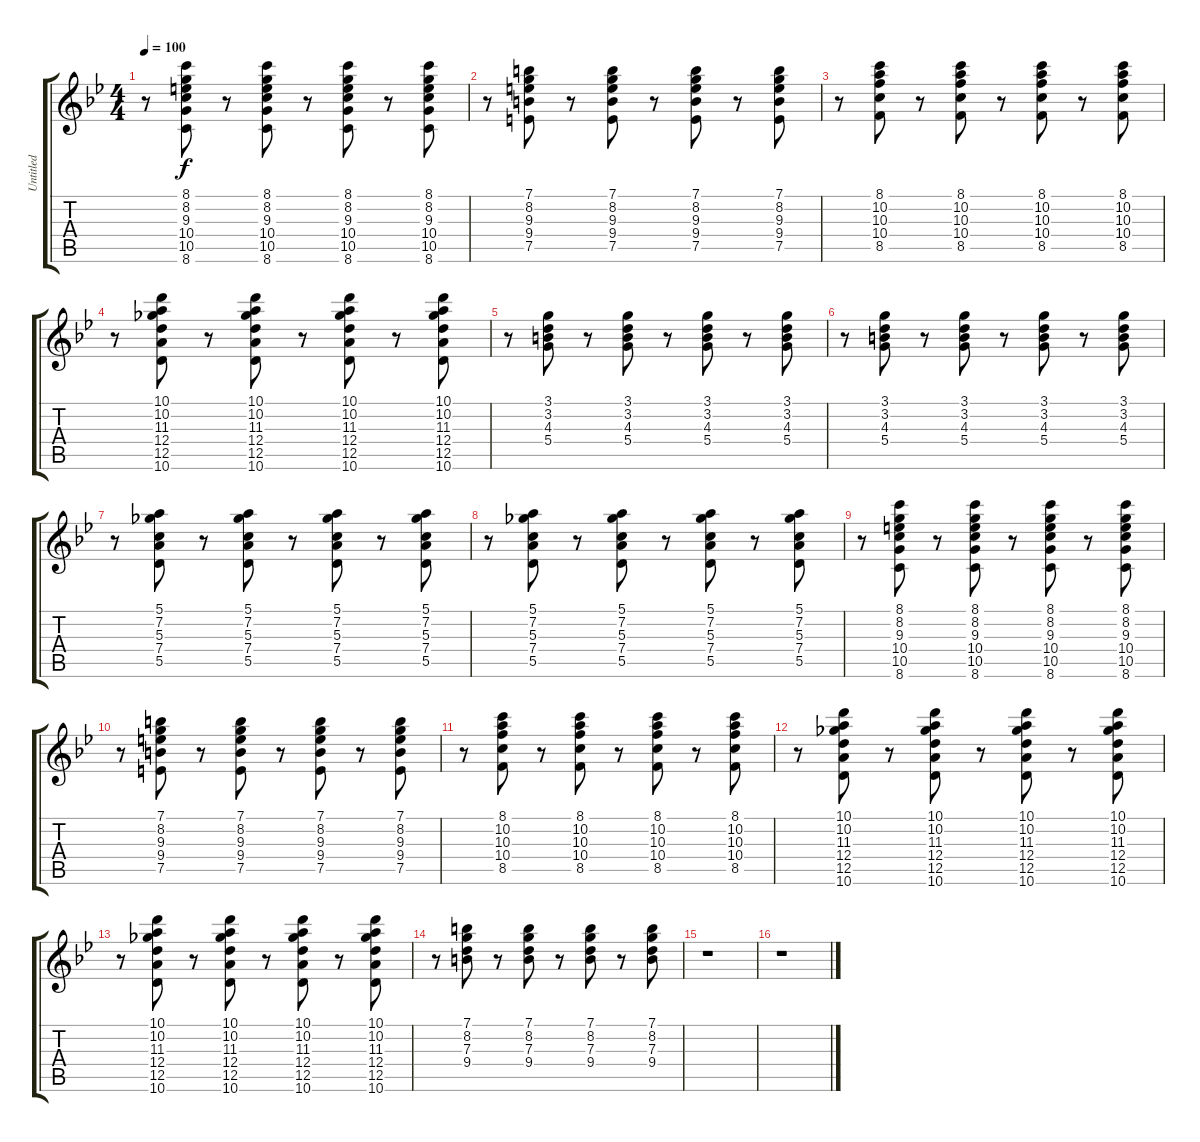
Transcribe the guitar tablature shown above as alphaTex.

\track ("Untitled" "Untitled") {instrument electricguitarclean}
\staff {score tabs}
\tuning (E4 B3 G3 D3 A2 E2) {hide}
\ts (4 4)
\tempo 100
\clef g2
\ks bb
r.8{dy f} (8.1 8.2 9.3 10.4 10.5 8.6).8 r.8 (8.1 8.2 9.3 10.4 10.5 8.6).8 r.8 (8.1 8.2 9.3 10.4 10.5 8.6).8 r.8 (8.1 8.2 9.3 10.4 10.5 8.6).8 |
r.8 (7.1 8.2 9.3 9.4 7.5).8 r.8 (7.1 8.2 9.3 9.4 7.5).8 r.8 (7.1 8.2 9.3 9.4 7.5).8 r.8 (7.1 8.2 9.3 9.4 7.5).8 |
r.8 (8.1 10.2 10.3 10.4 8.5).8 r.8 (8.1 10.2 10.3 10.4 8.5).8 r.8 (8.1 10.2 10.3 10.4 8.5).8 r.8 (8.1 10.2 10.3 10.4 8.5).8 |
r.8 (10.1 10.2 11.3 12.4 12.5 10.6).8 r.8 (10.1 10.2 11.3 12.4 12.5 10.6).8 r.8 (10.1 10.2 11.3 12.4 12.5 10.6).8 r.8 (10.1 10.2 11.3 12.4 12.5 10.6).8 |
r.8 (3.1 3.2 4.3 5.4).8 r.8 (3.1 3.2 4.3 5.4).8 r.8 (3.1 3.2 4.3 5.4).8 r.8 (3.1 3.2 4.3 5.4).8 |
r.8 (3.1 3.2 4.3 5.4).8 r.8 (3.1 3.2 4.3 5.4).8 r.8 (3.1 3.2 4.3 5.4).8 r.8 (3.1 3.2 4.3 5.4).8 |
r.8 (5.1 7.2 5.3 7.4 5.5).8 r.8 (5.1 7.2 5.3 7.4 5.5).8 r.8 (5.1 7.2 5.3 7.4 5.5).8 r.8 (5.1 7.2 5.3 7.4 5.5).8 |
r.8 (5.1 7.2 5.3 7.4 5.5).8 r.8 (5.1 7.2 5.3 7.4 5.5).8 r.8 (5.1 7.2 5.3 7.4 5.5).8 r.8 (5.1 7.2 5.3 7.4 5.5).8 |
r.8 (8.1 8.2 9.3 10.4 10.5 8.6).8 r.8 (8.1 8.2 9.3 10.4 10.5 8.6).8 r.8 (8.1 8.2 9.3 10.4 10.5 8.6).8 r.8 (8.1 8.2 9.3 10.4 10.5 8.6).8 |
r.8 (7.1 8.2 9.3 9.4 7.5).8 r.8 (7.1 8.2 9.3 9.4 7.5).8 r.8 (7.1 8.2 9.3 9.4 7.5).8 r.8 (7.1 8.2 9.3 9.4 7.5).8 |
r.8 (8.1 10.2 10.3 10.4 8.5).8 r.8 (8.1 10.2 10.3 10.4 8.5).8 r.8 (8.1 10.2 10.3 10.4 8.5).8 r.8 (8.1 10.2 10.3 10.4 8.5).8 |
r.8 (10.1 10.2 11.3 12.4 12.5 10.6).8 r.8 (10.1 10.2 11.3 12.4 12.5 10.6).8 r.8 (10.1 10.2 11.3 12.4 12.5 10.6).8 r.8 (10.1 10.2 11.3 12.4 12.5 10.6).8 |
r.8 (10.1 10.2 11.3 12.4 12.5 10.6).8 r.8 (10.1 10.2 11.3 12.4 12.5 10.6).8 r.8 (10.1 10.2 11.3 12.4 12.5 10.6).8 r.8 (10.1 10.2 11.3 12.4 12.5 10.6).8 |
r.8 (7.1 8.2 7.3 9.4).8 r.8 (7.1 8.2 7.3 9.4).8 r.8 (7.1 8.2 7.3 9.4).8 r.8 (7.1 8.2 7.3 9.4).8 |
r.1 |
r.1
